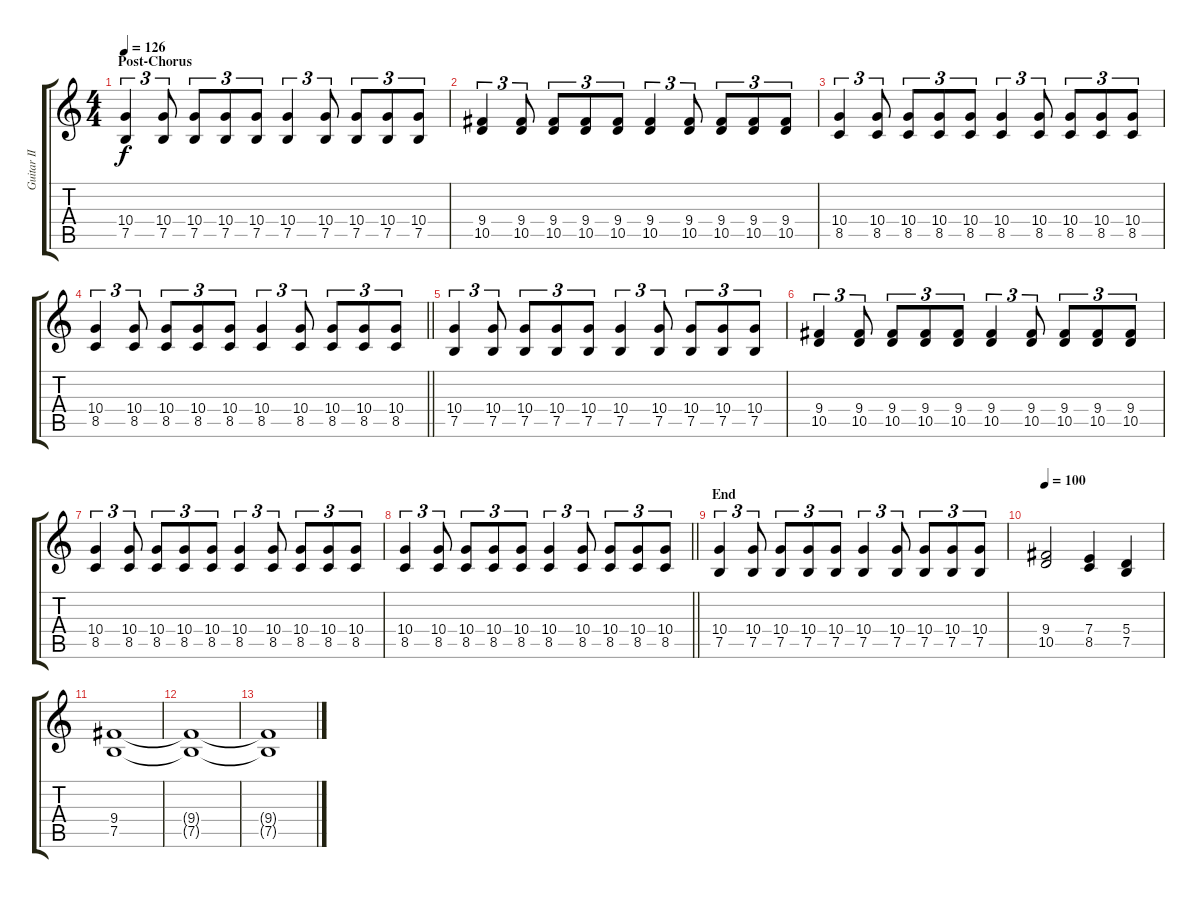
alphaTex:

\track ("Guitar II" "Guitar II") {instrument distortionguitar}
\staff {score tabs}
\tuning (B3 Gb3 D3 A2 E2 B1) {hide}
\ts (4 4)
\section ("" "Post-Chorus")
\tempo 126
\clef g2
\ks c
(10.4 7.5).4{tu (3 2) dy f} (10.4 7.5).8{tu (3 2)} (10.4 7.5).8{tu (3 2)} (10.4 7.5).8{tu (3 2)} (10.4 7.5).8{tu (3 2)} (10.4 7.5).4{tu (3 2)} (10.4 7.5).8{tu (3 2)} (10.4 7.5).8{tu (3 2)} (10.4 7.5).8{tu (3 2)} (10.4 7.5).8{tu (3 2)} |
(9.4 10.5).4{tu (3 2)} (9.4 10.5).8{tu (3 2)} (9.4 10.5).8{tu (3 2)} (9.4 10.5).8{tu (3 2)} (9.4 10.5).8{tu (3 2)} (9.4 10.5).4{tu (3 2)} (9.4 10.5).8{tu (3 2)} (9.4 10.5).8{tu (3 2)} (9.4 10.5).8{tu (3 2)} (9.4 10.5).8{tu (3 2)} |
(10.4 8.5).4{tu (3 2)} (10.4 8.5).8{tu (3 2)} (10.4 8.5).8{tu (3 2)} (10.4 8.5).8{tu (3 2)} (10.4 8.5).8{tu (3 2)} (10.4 8.5).4{tu (3 2)} (10.4 8.5).8{tu (3 2)} (10.4 8.5).8{tu (3 2)} (10.4 8.5).8{tu (3 2)} (10.4 8.5).8{tu (3 2)} |
\barLineRight lightlight
(10.4 8.5).4{tu (3 2)} (10.4 8.5).8{tu (3 2)} (10.4 8.5).8{tu (3 2)} (10.4 8.5).8{tu (3 2)} (10.4 8.5).8{tu (3 2)} (10.4 8.5).4{tu (3 2)} (10.4 8.5).8{tu (3 2)} (10.4 8.5).8{tu (3 2)} (10.4 8.5).8{tu (3 2)} (10.4 8.5).8{tu (3 2)} |
\section ("" "")
(10.4 7.5).4{tu (3 2)} (10.4 7.5).8{tu (3 2)} (10.4 7.5).8{tu (3 2)} (10.4 7.5).8{tu (3 2)} (10.4 7.5).8{tu (3 2)} (10.4 7.5).4{tu (3 2)} (10.4 7.5).8{tu (3 2)} (10.4 7.5).8{tu (3 2)} (10.4 7.5).8{tu (3 2)} (10.4 7.5).8{tu (3 2)} |
(9.4 10.5).4{tu (3 2)} (9.4 10.5).8{tu (3 2)} (9.4 10.5).8{tu (3 2)} (9.4 10.5).8{tu (3 2)} (9.4 10.5).8{tu (3 2)} (9.4 10.5).4{tu (3 2)} (9.4 10.5).8{tu (3 2)} (9.4 10.5).8{tu (3 2)} (9.4 10.5).8{tu (3 2)} (9.4 10.5).8{tu (3 2)} |
(10.4 8.5).4{tu (3 2)} (10.4 8.5).8{tu (3 2)} (10.4 8.5).8{tu (3 2)} (10.4 8.5).8{tu (3 2)} (10.4 8.5).8{tu (3 2)} (10.4 8.5).4{tu (3 2)} (10.4 8.5).8{tu (3 2)} (10.4 8.5).8{tu (3 2)} (10.4 8.5).8{tu (3 2)} (10.4 8.5).8{tu (3 2)} |
\barLineRight lightlight
(10.4 8.5).4{tu (3 2)} (10.4 8.5).8{tu (3 2)} (10.4 8.5).8{tu (3 2)} (10.4 8.5).8{tu (3 2)} (10.4 8.5).8{tu (3 2)} (10.4 8.5).4{tu (3 2)} (10.4 8.5).8{tu (3 2)} (10.4 8.5).8{tu (3 2)} (10.4 8.5).8{tu (3 2)} (10.4 8.5).8{tu (3 2)} |
\section ("" "End")
(10.4 7.5).4{tu (3 2)} (10.4 7.5).8{tu (3 2)} (10.4 7.5).8{tu (3 2)} (10.4 7.5).8{tu (3 2)} (10.4 7.5).8{tu (3 2)} (10.4 7.5).4{tu (3 2)} (10.4 7.5).8{tu (3 2)} (10.4 7.5).8{tu (3 2)} (10.4 7.5).8{tu (3 2)} (10.4 7.5).8{tu (3 2)} |
\tempo 100
(9.4 10.5).2 (7.4 8.5).4 (5.4 7.5).4 |
(9.4 7.5).1{volume 0} |
(9.4{t} 7.5{t}).1 |
(9.4{t} 7.5{t}).1
